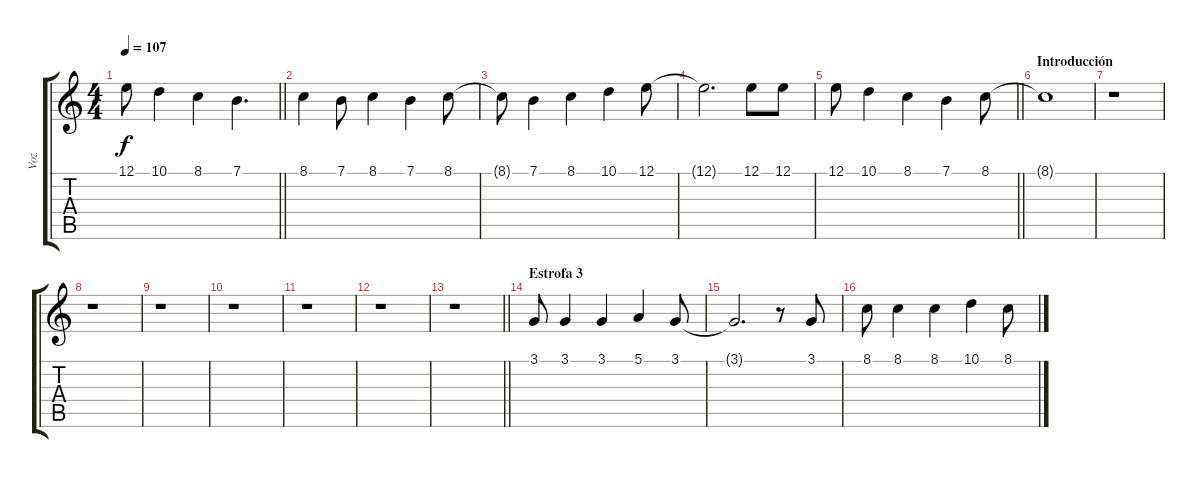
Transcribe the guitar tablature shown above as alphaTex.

\track ("Voz" "Voz") {instrument lead3calliope}
\staff {score tabs}
\tuning (E4 B3 G3 D3 A2 E2) {hide}
\ts (4 4)
\tempo 107
\clef g2
\barLineRight lightlight
\ks c
12.1.8{dy f} 10.1.4 8.1.4 7.1.4{d} |
8.1.4 7.1.8 8.1.4 7.1.4 8.1.8 |
8.1{t}.8 7.1.4 8.1.4 10.1.4 12.1.8 |
12.1{t}.2{d} 12.1.8 12.1.8 |
\barLineRight lightlight
12.1.8 10.1.4 8.1.4 7.1.4 8.1.8 |
\section ("" "Introducción")
8.1{t}.1 |
r.1 |
r.1 |
r.1 |
r.1 |
r.1 |
r.1 |
\barLineRight lightlight
r.1 |
\section ("" "Estrofa 3")
3.1.8 3.1.4 3.1.4 5.1.4 3.1.8 |
3.1{t}.2{d} r.8 3.1.8 |
8.1.8 8.1.4 8.1.4 10.1.4 8.1.8
